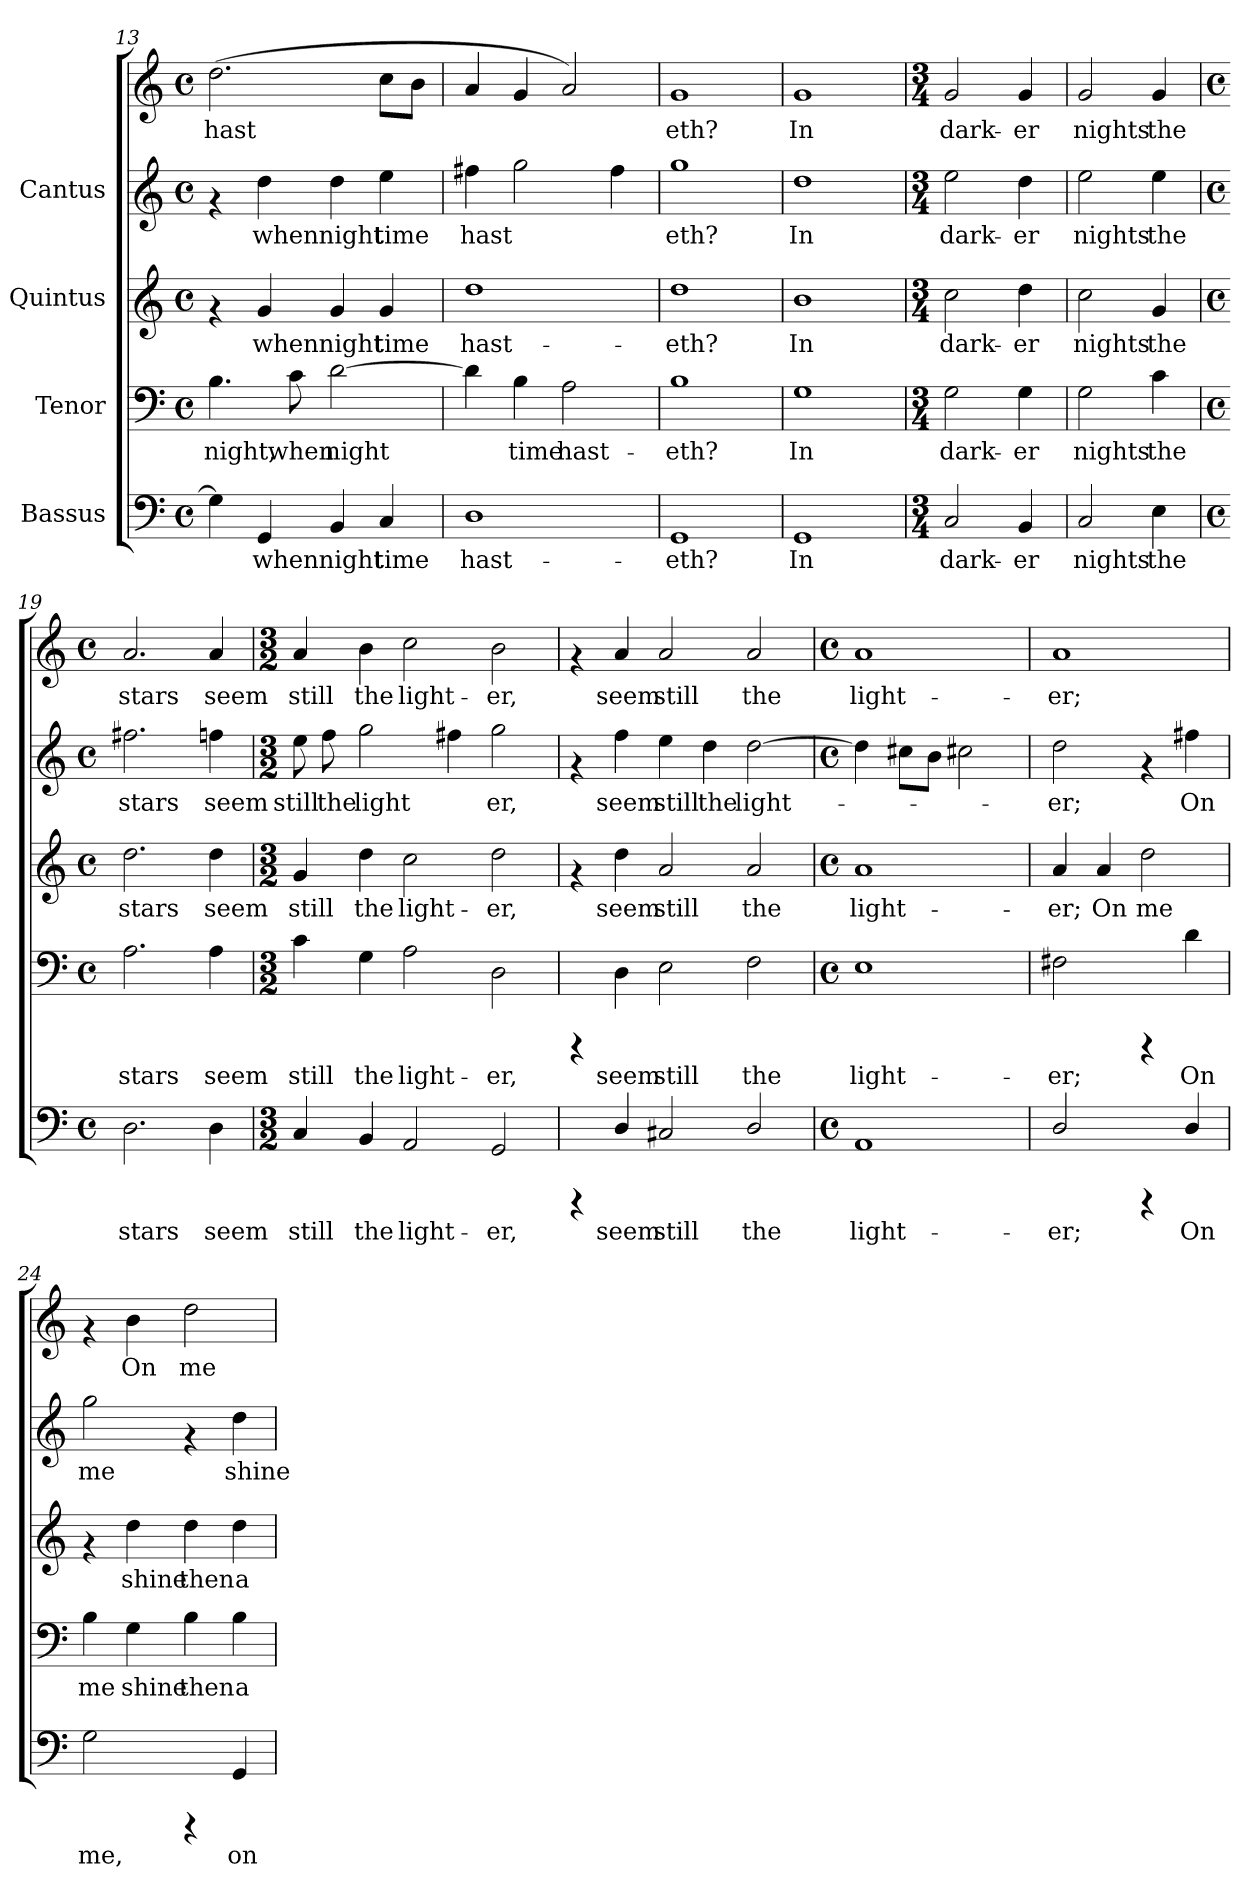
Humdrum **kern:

**kern	**text	**kern	**text	**kern	**text	**kern	**text	**kern	**text
*part4	*part4	*part3	*part3	*part2	*part2	*part1	*part1	*part1	*part1
*staff5	*staff5	*staff4	*staff4	*staff3	*staff3	*staff2	*staff2	*staff1	*staff1
*I"Bassus	*	*I"Tenor	*	*I"Quintus	*	*I"Cantus	*	*	*
*clefF4	*	*clefF4	*	*clefG2	*	*clefG2	*	*clefG2	*
*M4/4	*	*M4/4	*	*M4/4	*	*M4/4	*	*M4/4	*
*met(c)	*	*met(c)	*	*met(c)	*	*met(c)	*	*met(c)	*
=13	=13	=13	=13	=13	=13	=13	=13	=13	=13
!	!LO:LY:b:cj	!	!LO:LY:b:cj	!	!	!	!	!	!LO:LY:b:cj
4G\]	.	4.B\	night,	4rf	.	4rf	.	(>2.dd\	hast-
!	!LO:LY:b:cj	!	!	!	!LO:LY:b:cj	!	!LO:LY:b:cj	!	!
4GG/	when	.	.	4g/	when	4dd\	-when	.	.
!	!	!	!LO:LY:b:cj	!	!	!	!	!	!
.	.	8c\	when	.	.	.	.	.	.
!	!LO:LY:b:cj	!	!LO:LY:b:cj	!	!LO:LY:b:cj	!	!LO:LY:b:cj	!	!
4BB/	night	[>2d\	night	4g/	night	4dd\	night	.	.
!	!LO:LY:b:cj	!	!	!	!LO:LY:b:cj	!	!LO:LY:b:cj	!	!LO:LY:b:cj
4C/	time	.	.	4g/	time	4ee\	time	8cc\L	--
!	!	!	!	!	!	!	!	!	!LO:LY:b:cj
.	.	.	.	.	.	.	.	8b\J	--
!!LO:LB:g=z
=14	=14	=14	=14	=14	=14	=14	=14	=14	=14
!	!LO:LY:b:cj	!	!LO:LY:b:cj	!	!LO:LY:b:cj	!	!LO:LY:b:cj	!	!
1D	hast-	4d\]	.	1dd	hast-	4ff#X\	hast-	4a/	.
!	!	!	!LO:LY:b:cj	!	!	!	!LO:LY:b:cj	!	!
.	.	4B\	time	.	.	2gg\	--	4g/	.
!	!	!	!LO:LY:b:cj	!	!	!	!	!	!
.	.	2A\	hast-	.	.	.	.	2a/)	.
!	!	!	!	!	!	!	!LO:LY:b:cj	!	!
.	.	.	.	.	.	4ff#\	--	.	.
=15	=15	=15	=15	=15	=15	=15	=15	=15	=15
!	!LO:LY:b:cj	!	!LO:LY:b:cj	!	!LO:LY:b:cj	!	!LO:LY:b:cj	!	!LO:LY:b:cj
1GG	-eth?	1B	-eth?	1dd	-eth?	1gg	eth?	1g	-eth?
=16	=16	=16	=16	=16	=16	=16	=16	=16	=16
!	!LO:LY:b:cj	!	!LO:LY:b:cj	!	!LO:LY:b:cj	!	!LO:LY:b:cj	!	!LO:LY:b:cj
1GG	In	1G	In	1b	In	1dd	In	1g	In
=17	=17	=17	=17	=17	=17	=17	=17	=17	=17
*M3/4	*	*M3/4	*	*M3/4	*	*M3/4	*	*M3/4	*
!	!LO:LY:b:cj	!	!LO:LY:b:cj	!	!LO:LY:b:cj	!	!LO:LY:b:cj	!	!LO:LY:b:cj
2C/	dark-	2G\	dark-	2cc\	dark-	2ee\	dark-	2g/	dark-
!	!LO:LY:b:cj	!	!LO:LY:b:cj	!	!LO:LY:b:cj	!	!LO:LY:b:cj	!	!LO:LY:b:cj
4BB/	-er	4G\	-er	4dd\	-er	4dd\	-er	4g/	-er
=18	=18	=18	=18	=18	=18	=18	=18	=18	=18
!	!LO:LY:b:cj	!	!LO:LY:b:cj	!	!LO:LY:b:cj	!	!LO:LY:b:cj	!	!LO:LY:b:cj
2C/	nights	2G\	nights	2cc\	nights	2ee\	nights	2g/	nights
!	!LO:LY:b:cj	!	!LO:LY:b:cj	!	!LO:LY:b:cj	!	!LO:LY:b:cj	!	!LO:LY:b:cj
4E\	the	4c\	the	4g/	the	4ee\	the	4g/	the
=19	=19	=19	=19	=19	=19	=19	=19	=19	=19
*M4/4	*	*M4/4	*	*M4/4	*	*M4/4	*	*M4/4	*
*met(c)	*	*met(c)	*	*met(c)	*	*met(c)	*	*met(c)	*
!	!LO:LY:b:cj	!	!LO:LY:b:cj	!	!LO:LY:b:cj	!	!LO:LY:b:cj	!	!LO:LY:b:cj
2.D\	stars	2.A\	stars	2.dd\	stars	2.ff#X\	stars	2.a/	stars
!	!LO:LY:b:cj	!	!LO:LY:b:cj	!	!LO:LY:b:cj	!	!LO:LY:b:cj	!	!LO:LY:b:cj
4D\	seem	4A\	seem	4dd\	seem	4ffn\	seem	4a/	seem
=20	=20	=20	=20	=20	=20	=20	=20	=20	=20
*M3/2	*	*M3/2	*	*M3/2	*	*M3/2	*	*M3/2	*
!	!LO:LY:b:cj	!	!LO:LY:b:cj	!	!LO:LY:b:cj	!	!LO:LY:b:cj	!	!LO:LY:b:cj
4C/	still	4c\	still	4g/	still	8ee\	still	4a/	still
!	!	!	!	!	!	!	!LO:LY:b:cj	!	!
.	.	.	.	.	.	8ff\	the	.	.
!	!LO:LY:b:cj	!	!LO:LY:b:cj	!	!LO:LY:b:cj	!	!LO:LY:b:cj	!	!LO:LY:b:cj
4BB/	the	4G\	the	4dd\	the	2gg\	light-	4b\	the
!	!LO:LY:b:cj	!	!LO:LY:b:cj	!	!LO:LY:b:cj	!	!	!	!LO:LY:b:cj
2AA/	light-	2A\	light-	2cc\	light-	.	.	2cc\	light-
!	!	!	!	!	!	!	!LO:LY:b:cj	!	!
.	.	.	.	.	.	4ff#X\	-	.	.
!	!LO:LY:b:cj	!	!LO:LY:b:cj	!	!LO:LY:b:cj	!	!LO:LY:b:cj	!	!LO:LY:b:cj
2GG/	-er,	2D\	-er,	2dd\	-er,	2gg\	er,	2b\	-er,
!!LO:LB:g=z
=21	=21	=21	=21	=21	=21	=21	=21	=21	=21
4rCCC	.	4rCCC	.	4rf	.	4rf	.	4rf	.
!	!LO:LY:b:cj	!	!LO:LY:b:cj	!	!LO:LY:b:cj	!	!LO:LY:b:cj	!	!LO:LY:b:cj
4D/	seem	4D\	seem	4dd\	seem	4ff\	seem	4a/	seem
!	!LO:LY:b:cj	!	!LO:LY:b:cj	!	!LO:LY:b:cj	!	!LO:LY:b:cj	!	!LO:LY:b:cj
2C#X/	still	2E\	still	2a/	still	4ee\	still	2a/	still
!	!	!	!	!	!	!	!LO:LY:b:cj	!	!
.	.	.	.	.	.	4dd\	the	.	.
!	!LO:LY:b:cj	!	!LO:LY:b:cj	!	!LO:LY:b:cj	!	!LO:LY:b:cj	!	!LO:LY:b:cj
2D/	the	2F\	the	2a/	the	[>2dd\	light-	2a/	the
=22	=22	=22	=22	=22	=22	=22	=22	=22	=22
*M4/4	*	*M4/4	*	*M4/4	*	*M4/4	*	*M4/4	*
*met(c)	*	*met(c)	*	*met(c)	*	*met(c)	*	*met(c)	*
!	!LO:LY:b:cj	!	!LO:LY:b:cj	!	!LO:LY:b:cj	!	!	!	!LO:LY:b:cj
1AA	light-	1E	light-	1a	light-	4dd\]	.	1a	-light-
.	.	.	.	.	.	8cc#X\L	.	.	.
.	.	.	.	.	.	8b\J	.	.	.
.	.	.	.	.	.	2cc#X\	.	.	.
=23	=23	=23	=23	=23	=23	=23	=23	=23	=23
!	!LO:LY:b:cj	!	!LO:LY:b:cj	!	!LO:LY:b:cj	!	!LO:LY:b:cj	!	!LO:LY:b:cj
2D/	-er;	2F#X\	-er;	4a/	-er;	2dd\	er;	1a	-er;
!	!	!	!	!	!LO:LY:b:cj	!	!	!	!
.	.	.	.	4a/	On	.	.	.	.
!	!	!	!	!	!LO:LY:b:cj	!	!	!	!
4rCCC	.	4rCCC	.	2dd\	me	4rf	.	.	.
!	!LO:LY:b:cj	!	!LO:LY:b:cj	!	!	!	!LO:LY:b:cj	!	!
4D/	On	4d\	On	.	.	4ff#X\	On	.	.
=24	=24	=24	=24	=24	=24	=24	=24	=24	=24
!	!LO:LY:b:cj	!	!LO:LY:b:cj	!	!	!	!LO:LY:b:cj	!	!
2G\	me,	4B\	me	4rf	.	2gg\	me	4rf	.
!	!	!	!LO:LY:b:cj	!	!LO:LY:b:cj	!	!	!	!LO:LY:b:cj
.	.	4G\	shine	4dd\	shine	.	.	4b\	On
!	!	!	!LO:LY:b:cj	!	!LO:LY:b:cj	!	!	!	!LO:LY:b:cj
4rCCC	.	4B\	then	4dd\	then	4rf	.	2dd\	me
!	!LO:LY:b:cj	!	!LO:LY:b:cj	!	!LO:LY:b:cj	!	!LO:LY:b:cj	!	!
4GG/	on	4B\	a	4dd\	a	4dd\	shine	.	.
=	=	=	=	=	=	=	=	=	=
*-	*-	*-	*-	*-	*-	*-	*-	*-	*-
